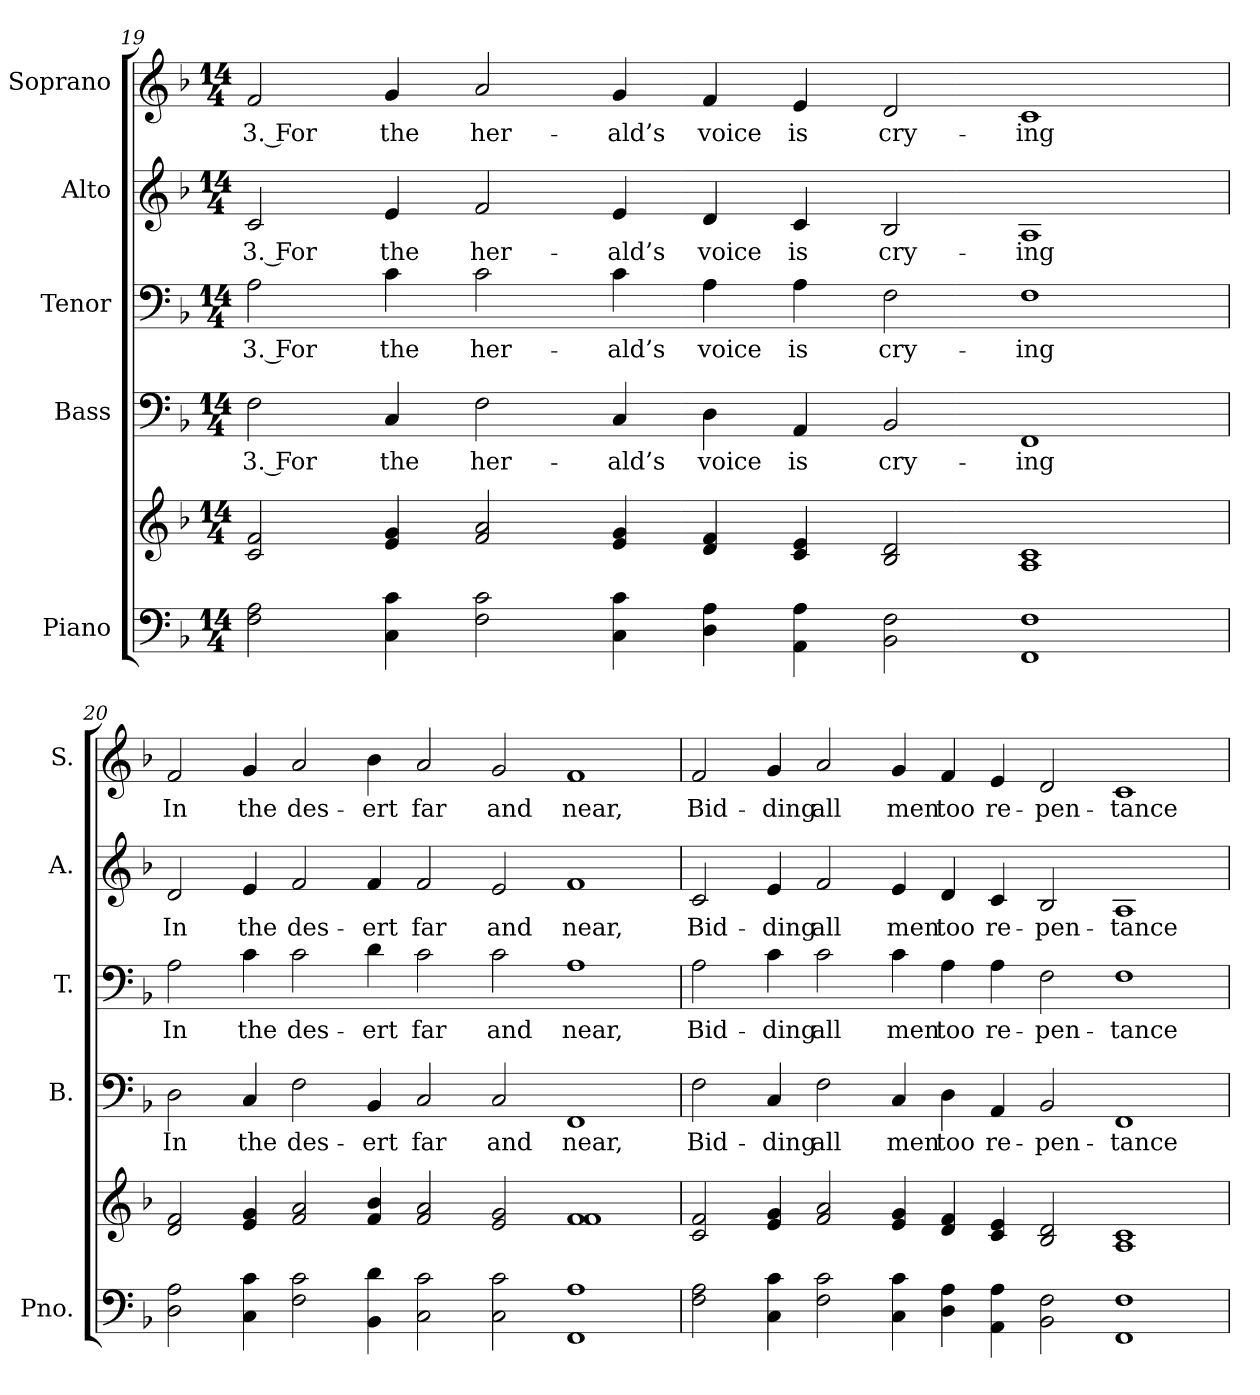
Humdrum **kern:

**kern	**kern	**kern	**text	**kern	**text	**kern	**text	**kern	**text
*part5	*part5	*part4	*part4	*part3	*part3	*part2	*part2	*part1	*part1
*staff6	*staff5	*staff4	*staff4	*staff3	*staff3	*staff2	*staff2	*staff1	*staff1
*I"Piano	*	*I"Bass	*	*I"Tenor	*	*I"Alto	*	*I"Soprano	*
*I'Pno.	*	*I'B.	*	*I'T.	*	*I'A.	*	*I'S.	*
*clefF4	*clefG2	*clefF4	*	*clefF4	*	*clefG2	*	*clefG2	*
*k[b-]	*k[b-]	*k[b-]	*	*k[b-]	*	*k[b-]	*	*k[b-]	*
*F:	*F:	*F:	*	*F:	*	*F:	*	*F:	*
*M14/4	*M14/4	*M14/4	*	*M14/4	*	*M14/4	*	*M14/4	*
=19	=19	=19	=19	=19	=19	=19	=19	=19	=19
!	!	!	!LO:LY:b:color=#000000	!	!	!	!	!	!
!	!	!	!	!	!LO:LY:b:color=#000000	!	!	!	!
!	!	!	!	!	!	!	!LO:LY:b:color=#000000	!	!
!	!	!	!	!	!	!	!	!	!LO:LY:b:color=#000000
2Fi\ 2Ai	2ci/ 2fi	2Fi\	3. For	2Ai\	3. For	2ci/	3. For	2fi/	3. For
!	!	!	!LO:LY:b:color=#000000	!	!	!	!	!	!
!	!	!	!	!	!LO:LY:b:color=#000000	!	!	!	!
!	!	!	!	!	!	!	!LO:LY:b:color=#000000	!	!
!	!	!	!	!	!	!	!	!	!LO:LY:b:color=#000000
4Ci\ 4ci	4ei/ 4gi	4Ci/	the	4ci\	the	4ei/	the	4gi/	the
!	!	!	!LO:LY:b:color=#000000	!	!	!	!	!	!
!	!	!	!	!	!LO:LY:b:color=#000000	!	!	!	!
!	!	!	!	!	!	!	!LO:LY:b:color=#000000	!	!
!	!	!	!	!	!	!	!	!	!LO:LY:b:color=#000000
2Fi\ 2ci	2fi/ 2ai	2Fi\	her-	2ci\	her-	2fi/	her-	2ai/	her-
!	!	!	!LO:LY:b:color=#000000	!	!	!	!	!	!
!	!	!	!	!	!LO:LY:b:color=#000000	!	!	!	!
!	!	!	!	!	!	!	!LO:LY:b:color=#000000	!	!
!	!	!	!	!	!	!	!	!	!LO:LY:b:color=#000000
4Ci\ 4ci	4ei/ 4gi	4Ci/	-ald’s	4ci\	-ald’s	4ei/	-ald’s	4gi/	-ald’s
!	!	!	!LO:LY:b:color=#000000	!	!	!	!	!	!
!	!	!	!	!	!LO:LY:b:color=#000000	!	!	!	!
!	!	!	!	!	!	!	!LO:LY:b:color=#000000	!	!
!	!	!	!	!	!	!	!	!	!LO:LY:b:color=#000000
4Di\ 4Ai	4di/ 4fi	4Di\	voice	4Ai\	voice	4di/	voice	4fi/	voice
!	!	!	!LO:LY:b:color=#000000	!	!	!	!	!	!
!	!	!	!	!	!LO:LY:b:color=#000000	!	!	!	!
!	!	!	!	!	!	!	!LO:LY:b:color=#000000	!	!
!	!	!	!	!	!	!	!	!	!LO:LY:b:color=#000000
4AAi\ 4Ai	4ci/ 4ei	4AAi/	is	4Ai\	is	4ci/	is	4ei/	is
!	!	!	!LO:LY:b:color=#000000	!	!	!	!	!	!
!	!	!	!	!	!LO:LY:b:color=#000000	!	!	!	!
!	!	!	!	!	!	!	!LO:LY:b:color=#000000	!	!
!	!	!	!	!	!	!	!	!	!LO:LY:b:color=#000000
2BB-i\ 2Fi	2B-i/ 2di	2BB-i/	cry-	2Fi\	cry-	2B-i/	cry-	2di/	cry-
!	!	!	!LO:LY:b:color=#000000	!	!	!	!	!	!
!	!	!	!	!	!LO:LY:b:color=#000000	!	!	!	!
!	!	!	!	!	!	!	!LO:LY:b:color=#000000	!	!
!	!	!	!	!	!	!	!	!	!LO:LY:b:color=#000000
1FFi 1Fi	1Ai 1ci	1FFi	-ing	1Fi	-ing	1Ai	-ing	1ci	-ing
!!LO:PB:g=z
=20	=20	=20	=20	=20	=20	=20	=20	=20	=20
!	!	!	!LO:LY:b:color=#000000	!	!	!	!	!	!
!	!	!	!	!	!LO:LY:b:color=#000000	!	!	!	!
!	!	!	!	!	!	!	!LO:LY:b:color=#000000	!	!
!	!	!	!	!	!	!	!	!	!LO:LY:b:color=#000000
2Di\ 2Ai	2di/ 2fi	2Di\	In	2Ai\	In	2di/	In	2fi/	In
!	!	!	!LO:LY:b:color=#000000	!	!	!	!	!	!
!	!	!	!	!	!LO:LY:b:color=#000000	!	!	!	!
!	!	!	!	!	!	!	!LO:LY:b:color=#000000	!	!
!	!	!	!	!	!	!	!	!	!LO:LY:b:color=#000000
4Ci\ 4ci	4ei/ 4gi	4Ci/	the	4ci\	the	4ei/	the	4gi/	the
!	!	!	!LO:LY:b:color=#000000	!	!	!	!	!	!
!	!	!	!	!	!LO:LY:b:color=#000000	!	!	!	!
!	!	!	!	!	!	!	!LO:LY:b:color=#000000	!	!
!	!	!	!	!	!	!	!	!	!LO:LY:b:color=#000000
2Fi\ 2ci	2fi/ 2ai	2Fi\	des-	2ci\	des-	2fi/	des-	2ai/	des-
!	!	!	!LO:LY:b:color=#000000	!	!	!	!	!	!
!	!	!	!	!	!LO:LY:b:color=#000000	!	!	!	!
!	!	!	!	!	!	!	!LO:LY:b:color=#000000	!	!
!	!	!	!	!	!	!	!	!	!LO:LY:b:color=#000000
4BB-i\ 4di	4fi/ 4b-i	4BB-i/	-ert	4di\	-ert	4fi/	-ert	4b-i\	-ert
!	!	!	!LO:LY:b:color=#000000	!	!	!	!	!	!
!	!	!	!	!	!LO:LY:b:color=#000000	!	!	!	!
!	!	!	!	!	!	!	!LO:LY:b:color=#000000	!	!
!	!	!	!	!	!	!	!	!	!LO:LY:b:color=#000000
2Ci\ 2ci	2fi/ 2ai	2Ci/	far	2ci\	far	2fi/	far	2ai/	far
!	!	!	!LO:LY:b:color=#000000	!	!	!	!	!	!
!	!	!	!	!	!LO:LY:b:color=#000000	!	!	!	!
!	!	!	!	!	!	!	!LO:LY:b:color=#000000	!	!
!	!	!	!	!	!	!	!	!	!LO:LY:b:color=#000000
2Ci\ 2ci	2ei/ 2gi	2Ci/	and	2ci\	and	2ei/	and	2gi/	and
!	!	!	!LO:LY:b:color=#000000	!	!	!	!	!	!
!	!	!	!	!	!LO:LY:b:color=#000000	!	!	!	!
!	!	!	!	!	!	!	!LO:LY:b:color=#000000	!	!
!	!	!	!	!	!	!	!	!	!LO:LY:b:color=#000000
1FFi 1Ai	1fi 1fi	1FFi	near,	1Ai	near,	1fi	near,	1fi	near,
!!LO:PB:g=z
=21	=21	=21	=21	=21	=21	=21	=21	=21	=21
!	!	!	!LO:LY:b:color=#000000	!	!	!	!	!	!
!	!	!	!	!	!LO:LY:b:color=#000000	!	!	!	!
!	!	!	!	!	!	!	!LO:LY:b:color=#000000	!	!
!	!	!	!	!	!	!	!	!	!LO:LY:b:color=#000000
2Fi\ 2Ai	2ci/ 2fi	2Fi\	Bid-	2Ai\	Bid-	2ci/	Bid-	2fi/	Bid-
!	!	!	!LO:LY:b:color=#000000	!	!	!	!	!	!
!	!	!	!	!	!LO:LY:b:color=#000000	!	!	!	!
!	!	!	!	!	!	!	!LO:LY:b:color=#000000	!	!
!	!	!	!	!	!	!	!	!	!LO:LY:b:color=#000000
4Ci\ 4ci	4ei/ 4gi	4Ci/	-ding	4ci\	-ding	4ei/	-ding	4gi/	-ding
!	!	!	!LO:LY:b:color=#000000	!	!	!	!	!	!
!	!	!	!	!	!LO:LY:b:color=#000000	!	!	!	!
!	!	!	!	!	!	!	!LO:LY:b:color=#000000	!	!
!	!	!	!	!	!	!	!	!	!LO:LY:b:color=#000000
2Fi\ 2ci	2fi/ 2ai	2Fi\	all	2ci\	all	2fi/	all	2ai/	all
!	!	!	!LO:LY:b:color=#000000	!	!	!	!	!	!
!	!	!	!	!	!LO:LY:b:color=#000000	!	!	!	!
!	!	!	!	!	!	!	!LO:LY:b:color=#000000	!	!
!	!	!	!	!	!	!	!	!	!LO:LY:b:color=#000000
4Ci\ 4ci	4ei/ 4gi	4Ci/	men	4ci\	men	4ei/	men	4gi/	men
!	!	!	!LO:LY:b:color=#000000	!	!	!	!	!	!
!	!	!	!	!	!LO:LY:b:color=#000000	!	!	!	!
!	!	!	!	!	!	!	!LO:LY:b:color=#000000	!	!
!	!	!	!	!	!	!	!	!	!LO:LY:b:color=#000000
4Di\ 4Ai	4di/ 4fi	4Di\	too	4Ai\	too	4di/	too	4fi/	too
!	!	!	!LO:LY:b:color=#000000	!	!	!	!	!	!
!	!	!	!	!	!LO:LY:b:color=#000000	!	!	!	!
!	!	!	!	!	!	!	!LO:LY:b:color=#000000	!	!
!	!	!	!	!	!	!	!	!	!LO:LY:b:color=#000000
4AAi\ 4Ai	4ci/ 4ei	4AAi/	re-	4Ai\	re-	4ci/	re-	4ei/	re-
!	!	!	!LO:LY:b:color=#000000	!	!	!	!	!	!
!	!	!	!	!	!LO:LY:b:color=#000000	!	!	!	!
!	!	!	!	!	!	!	!LO:LY:b:color=#000000	!	!
!	!	!	!	!	!	!	!	!	!LO:LY:b:color=#000000
2BB-i\ 2Fi	2B-i/ 2di	2BB-i/	-pen-	2Fi\	-pen-	2B-i/	-pen-	2di/	-pen-
!	!	!	!LO:LY:b:color=#000000	!	!	!	!	!	!
!	!	!	!	!	!LO:LY:b:color=#000000	!	!	!	!
!	!	!	!	!	!	!	!LO:LY:b:color=#000000	!	!
!	!	!	!	!	!	!	!	!	!LO:LY:b:color=#000000
1FFi 1Fi	1Ai 1ci	1FFi	-tance	1Fi	-tance	1Ai	-tance	1ci	-tance
=	=	=	=	=	=	=	=	=	=
*-	*-	*-	*-	*-	*-	*-	*-	*-	*-
